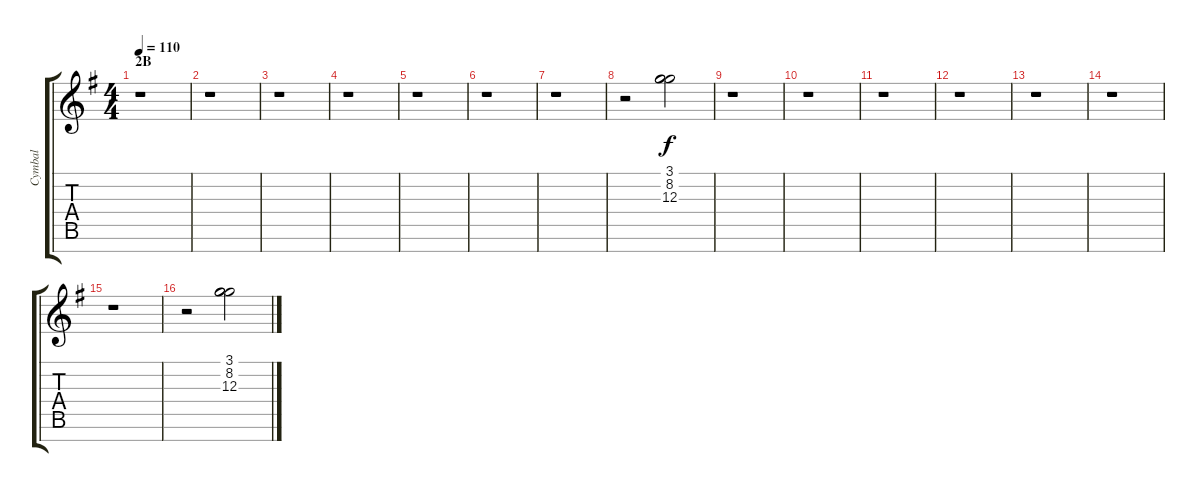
\track ("Cymbal" "Cymbal") {instrument reversecymbal}
\staff {score tabs}
\tuning (E5 B4 G4 D4 A3 E3 B2) {hide}
\ts (4 4)
\section ("" "2B")
\tempo 110
\clef g2
\ks g
r.1{dy f} |
r.1 |
r.1 |
r.1 |
r.1 |
r.1 |
r.1 |
r.2 (3.1 8.2 12.3).2 |
r.1 |
r.1 |
r.1 |
r.1 |
r.1 |
r.1 |
r.1 |
r.2 (3.1 8.2 12.3).2
